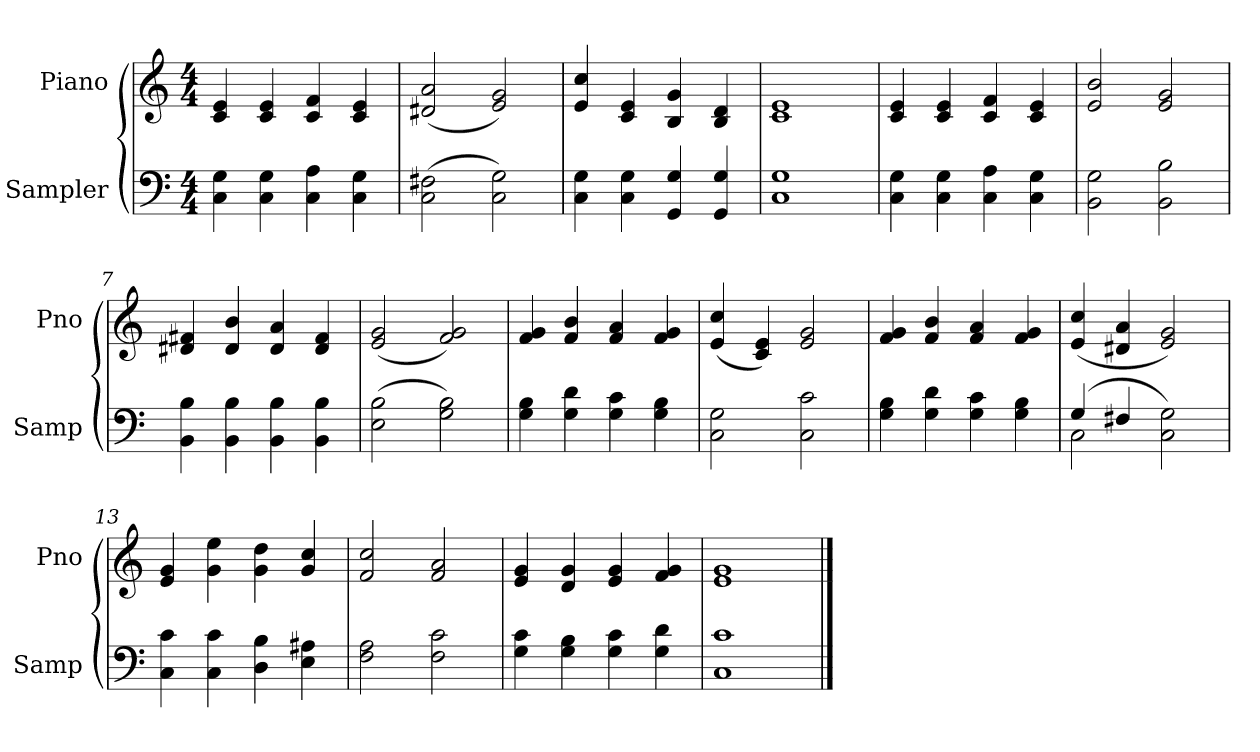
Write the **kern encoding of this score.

**kern	**kern
*part2	*part1
*staff2	*staff1
*I"Sampler	*I"Piano
*I'Samp	*I'Pno
*clefF4	*clefG2
*M4/4	*M4/4
=1	=1
4C 4G	4c 4e
4C 4G	4c 4e
4C 4A	4c 4f
4C 4G	4c 4e
=2	=2
(2C 2F#X	(2d#X 2a
2C 2G)	2e 2g)
=3	=3
4C 4G	4e 4cc
4C 4G	4c 4e
4GG 4G	4B 4g
4GG 4G	4B 4d
=4	=4
1C 1G	1c 1e
=5	=5
4C 4G	4c 4e
4C 4G	4c 4e
4C 4A	4c 4f
4C 4G	4c 4e
=6	=6
2BB 2G	2e 2b
2BB 2B	2e 2g
=7	=7
4BB 4B	4d#X 4f#X
4BB 4B	4d# 4b
4BB 4B	4d# 4a
4BB 4B	4d# 4f#
=8	=8
(2E 2B	(2e 2g
2G 2B)	2f 2g)
=9	=9
4G 4B	4f 4g
4G 4d	4f 4b
4G 4c	4f 4a
4G 4B	4f 4g
=10	=10
2C 2G	(4e 4cc
.	4c 4e)
2C 2c	2e 2g
=11	=11
4G 4B	4f 4g
4G 4d	4f 4b
4G 4c	4f 4a
4G 4B	4f 4g
=12	=12
*^	*
(4G/	2C	(4e 4cc
4F#X/	.	4d#X 4a
2C 2G)	2ryy	2e 2g)
*v	*v	*
=13	=13
4C 4c	4e 4g
4C 4c	4g 4ee
4D 4B	4g 4dd
4E 4A#X	4g 4cc
=14	=14
2F 2A	2f 2cc
2F 2c	2f 2a
=15	=15
4G 4c	4e 4g
4G 4B	4d 4g
4G 4c	4e 4g
4G 4d	4f 4g
=16	=16
1C 1c	1e 1g
==	==
*-	*-
